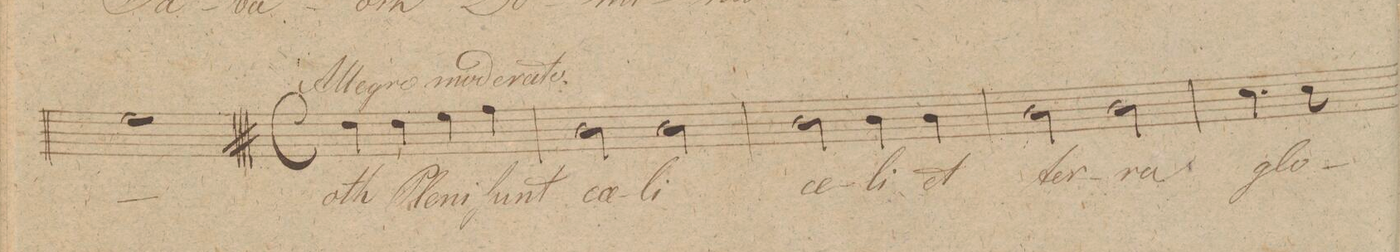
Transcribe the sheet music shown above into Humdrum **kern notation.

**kern	**text	**dynam
*I"Tenore.	*	*
*clefC4	*	*
*k[f#c#g#]	*	*
*met(c)	*	*
*M4/4	*	*
1d	.	.
=19||	=19||	=19||
*M4/4	*	*
*met(c)	*	*
*mmet(c)	*	*
4c#\	-oth	.
4c#\	Ple-	.
4d\	-ni	.
4e\	ſunt	.
=20	=20	=20
2A\	cae-	.
2A\	-li	.
=21	=21	=21
2A\	ce-	.
4A\	-li	.
4A\	et	.
=22	=22	=22
2A\	ter-	.
2A\	-ra	.
=23	=23	=23
4.B\	glo-	.
8B\	-ri-	.
*-	*-	*-
